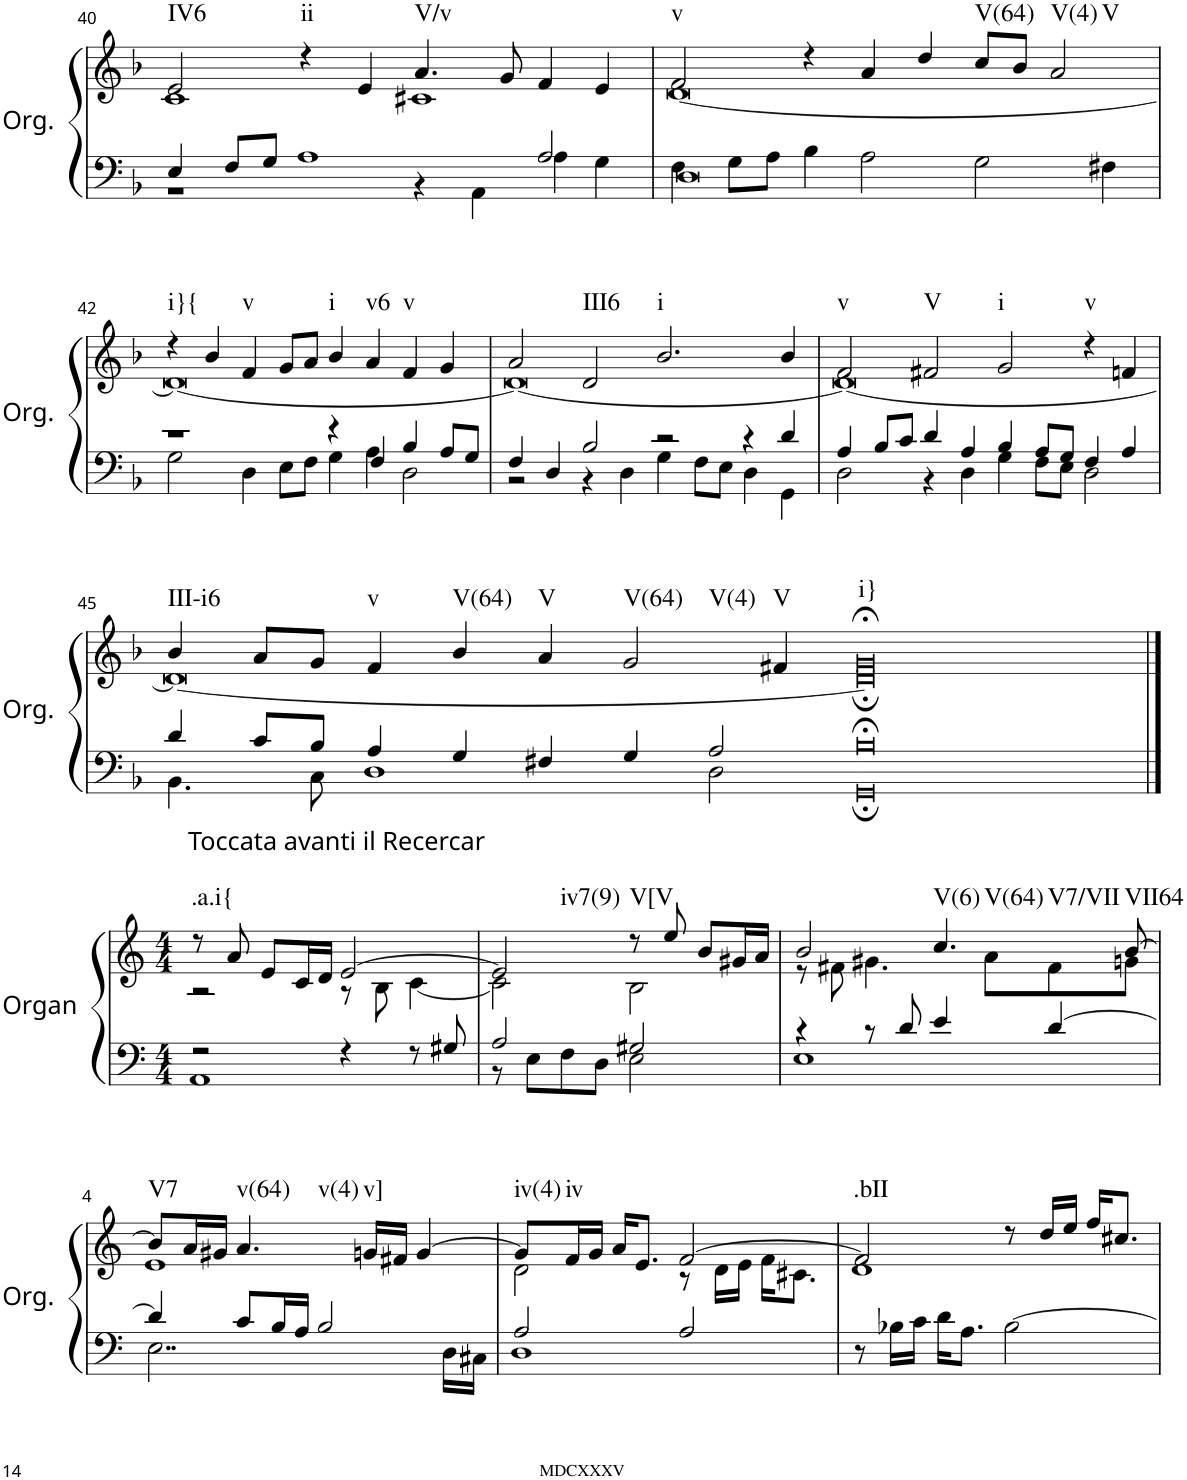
**kern	**kern	**harte	**kern
*part2	*part2	*part2	*part1
*staff3	*staff2	*	*staff1
*I"Organ	*	*	*I"Voice
*I'Org.	*	*	*I'Vo.
!!LO:PB:g=z
*clefF4	*clefG2	*	*clefGv2
*k[b-]	*k[b-]	*	*k[b-]
*M4/2	*M4/2	*	*M4/2
=40	=40	=40	=40
*^	*^	*	*
!	!	!	!	!LO:H:kt=IV6	!
4E/	1r	2e/	1c	N	0r
8F/L	.	.	.	.	.
8G/J	.	.	.	.	.
!	!	!	!	!LO:H:kt=ii	!
1A	.	4r	.	N	.
.	.	4e/	.	.	.
!	!	!	!	!LO:H:kt=V/v	!
.	4r	4.a/	1c#X	N	.
.	4AA\	.	.	.	.
.	.	8g/	.	.	.
2A/	4A\	4f/	.	.	.
.	4G\	4e/	.	.	.
=41	=41	=41	=41	=41	=41
!	!	!	!	!LO:H:kt=v	!
0D	4F\	2f/	[0d	N	0r
.	8G\L	.	.	.	.
.	8A\J	.	.	.	.
.	4B-\	4r	.	.	.
.	2A\	4a/	.	.	.
.	.	4dd/	.	.	.
!	!	!	!	!LO:H:kt=V(64)	!
.	2G\	8cc/L	.	N	.
.	.	8b-/J	.	.	.
!	!	!	!	!LO:H:n=1:kt=V(4)	!
!	!	!	!	!LO:H:n=2:kt=V	!
.	.	2a/	.	N N	.
.	4F#X\	.	.	.	.
!!LO:LB:g=z
=42	=42	=42	=42	=42	=42
!	!	!	!	!LO:H:kt=i}{	!
1r	2G\	4r	0d_	N	0r
.	.	4b-/	.	.	.
!	!	!	!	!LO:H:kt=v	!
.	4D\	4f/	.	N	.
.	8E\L	8g/L	.	.	.
.	8F\J	8a/J	.	.	.
!	!	!	!	!LO:H:kt=i	!
4r	4G\	4b-/	.	N	.
!	!	!	!	!LO:H:kt=v6	!
4F/	4A\	4a/	.	N	.
!	!	!	!	!LO:H:kt=v	!
4B-/	2D\	4f/	.	N	.
8A/L	.	4g/	.	.	.
8G/J	.	.	.	.	.
=43	=43	=43	=43	=43	=43
4F/	2r	2a/	0d_	.	0r
4D/	.	.	.	.	.
!	!	!	!	!LO:H:kt=III6	!
2B-/	4r	2d/	.	N	.
.	4D\	.	.	.	.
!	!	!	!	!LO:H:kt=i	!
2r	4G\	2.b-/	.	N	.
.	8F\L	.	.	.	.
.	8E\J	.	.	.	.
4r	4D\	.	.	.	.
4d/	4GG\	4b-/	.	.	.
=44	=44	=44	=44	=44	=44
!	!	!	!	!LO:H:kt=v	!
4A/	2D\	2f/	0d_	N	0r
8B-/L	.	.	.	.	.
8c/J	.	.	.	.	.
!	!	!	!	!LO:H:kt=V	!
4d/	4r	2f#X/	.	N	.
4A/	4D\	.	.	.	.
!	!	!	!	!LO:H:kt=i	!
4B-/	4G\	2g/	.	N	.
8A/L	8F\L	.	.	.	.
8G/J	8E\J	.	.	.	.
!	!	!	!	!LO:H:kt=v	!
4F/	2D\	4r	.	N	.
4A/	.	4fn/	.	.	.
!!LO:LB:g=z
=45	=45	=45	=45	=45	=45
!	!	!	!	!LO:H:kt=III-i6	!
4d/	4.BB-\	4b-/	0d_	N	0r
8c/L	.	8a/L	.	.	.
8B-/J	8C\	8g/J	.	.	.
!	!	!	!	!LO:H:kt=v	!
4A/	1D	4f/	.	N	.
!	!	!	!	!LO:H:kt=V(64)	!
4G/	.	4b-/	.	N	.
!	!	!	!	!LO:H:kt=V	!
4F#X/	.	4a/	.	N	.
!	!	!	!	!LO:H:n=1:kt=V(64)	!
!	!	!	!	!LO:H:n=2:kt=V(4)	!
4G/	.	2g/	.	N N	.
2A/	2D\	.	.	.	.
!	!	!	!	!LO:H:kt=V	!
.	.	4f#X/	.	N	.
=46-	=46-	=46-	=46-	=46-	=46-
!	!	!	!	!LO:H:kt=i}	!
0B-;<	0GG;	0g;<	0d;]	N	0r;<
!!LO:LB:g=z
==1	==1	==1	==1	==1	==1
*k[]	*	*k[]	*	*	*k[]
*M4/4	*	*M4/4	*	*	*M4/4
!	!	!LO:TX:a:t=Toccata avanti il Recercar	!	!LO:H:kt=.a.i{	!
2r	1AA	8r	2r	N	1r
.	.	8a/	.	.	.
.	.	8e/L	.	.	.
.	.	16c/L	.	.	.
.	.	16d/JJ	.	.	.
4r	.	[2e/	8r	.	.
.	.	.	8B\	.	.
8r	.	.	[4c\	.	.
8G#X/	.	.	.	.	.
=2	=2	=2	=2	=2	=2
!	!	!	!	!LO:H:kt=iv7(9)	!
2A/	8r	2e/]	2c\]	N	1r
.	8E\L	.	.	.	.
.	8F\	.	.	.	.
.	8D\J	.	.	.	.
!	!	!	!	!LO:H:kt=V[V	!
2G#X/	2E\	8r	2B\	N	.
.	.	8ee/	.	.	.
.	.	8b/L	.	.	.
.	.	16g#X/L	.	.	.
.	.	16a/JJ	.	.	.
=3	=3	=3	=3	=3	=3
4r	1E	2b/	8r	.	1r
.	.	.	8f#X\	.	.
8r	.	.	4.g#X\	.	.
8d/	.	.	.	.	.
!	!	!	!	!LO:H:n=1:kt=V(6)	!
!	!	!	!	!LO:H:n=2:kt=V(64)	!
!	!	!	!	!LO:H:n=3:kt=V7/VII	!
4e/	.	4.cc/	.	N N N	.
.	.	.	8a\L	.	.
[4d/	.	.	8f#\	.	.
!	!	!	!	!LO:H:kt=VII64	!
.	.	[8b/	8gn\J	N	.
!!LO:LB:g=z
=4	=4	=4	=4	=4	=4
!	!	!	!	!LO:H:kt=V7	!
4d/]	2..E\	8b/L]	1e	N	1r
.	.	16a/L	.	.	.
.	.	16g#X/JJ	.	.	.
!	!	!	!	!LO:H:n=1:kt=v(64)	!
!	!	!	!	!LO:H:n=2:kt=v(4)	!
8c/L	.	4.a/	.	N N	.
16B/L	.	.	.	.	.
16A/JJ	.	.	.	.	.
2B/	.	.	.	.	.
!	!	!	!	!LO:H:kt=v]	!
.	.	16gn/LL	.	N	.
.	.	16f#X/JJ	.	.	.
.	.	[4g/	.	.	.
.	16D\LL	.	.	.	.
.	16C#X\JJ	.	.	.	.
=5	=5	=5	=5	=5	=5
!	!	!	!	!LO:H:kt=iv(4)	!
2A/	1D	8g/L]	2d\	N	1r
!	!	!	!	!LO:H:kt=iv	!
.	.	16f/L	.	N	.
.	.	16g/JJ	.	.	.
.	.	16a/KL	.	.	.
.	.	8.e/J	.	.	.
2A/	.	[2f/	8r	.	.
.	.	.	16d\LL	.	.
.	.	.	16e\JJ	.	.
.	.	.	16f\KL	.	.
.	.	.	8.c#X\J	.	.
*v	*v	*	*	*	*
=6	=6	=6	=6	=6
!	!	!	!LO:H:kt=.bII	!
8r	2f/]	1d	N	1r
16B-X\LL	.	.	.	.
16c\JJ	.	.	.	.
16d\KL	.	.	.	.
8.A\J	.	.	.	.
[2B-\	8r	.	.	.
.	16dd/LL	.	.	.
.	16ee/JJ	.	.	.
.	16ff/KL	.	.	.
.	8.cc#X/J	.	.	.
*	*v	*v	*	*
=	=	=	=
*-	*-	*-	*-
